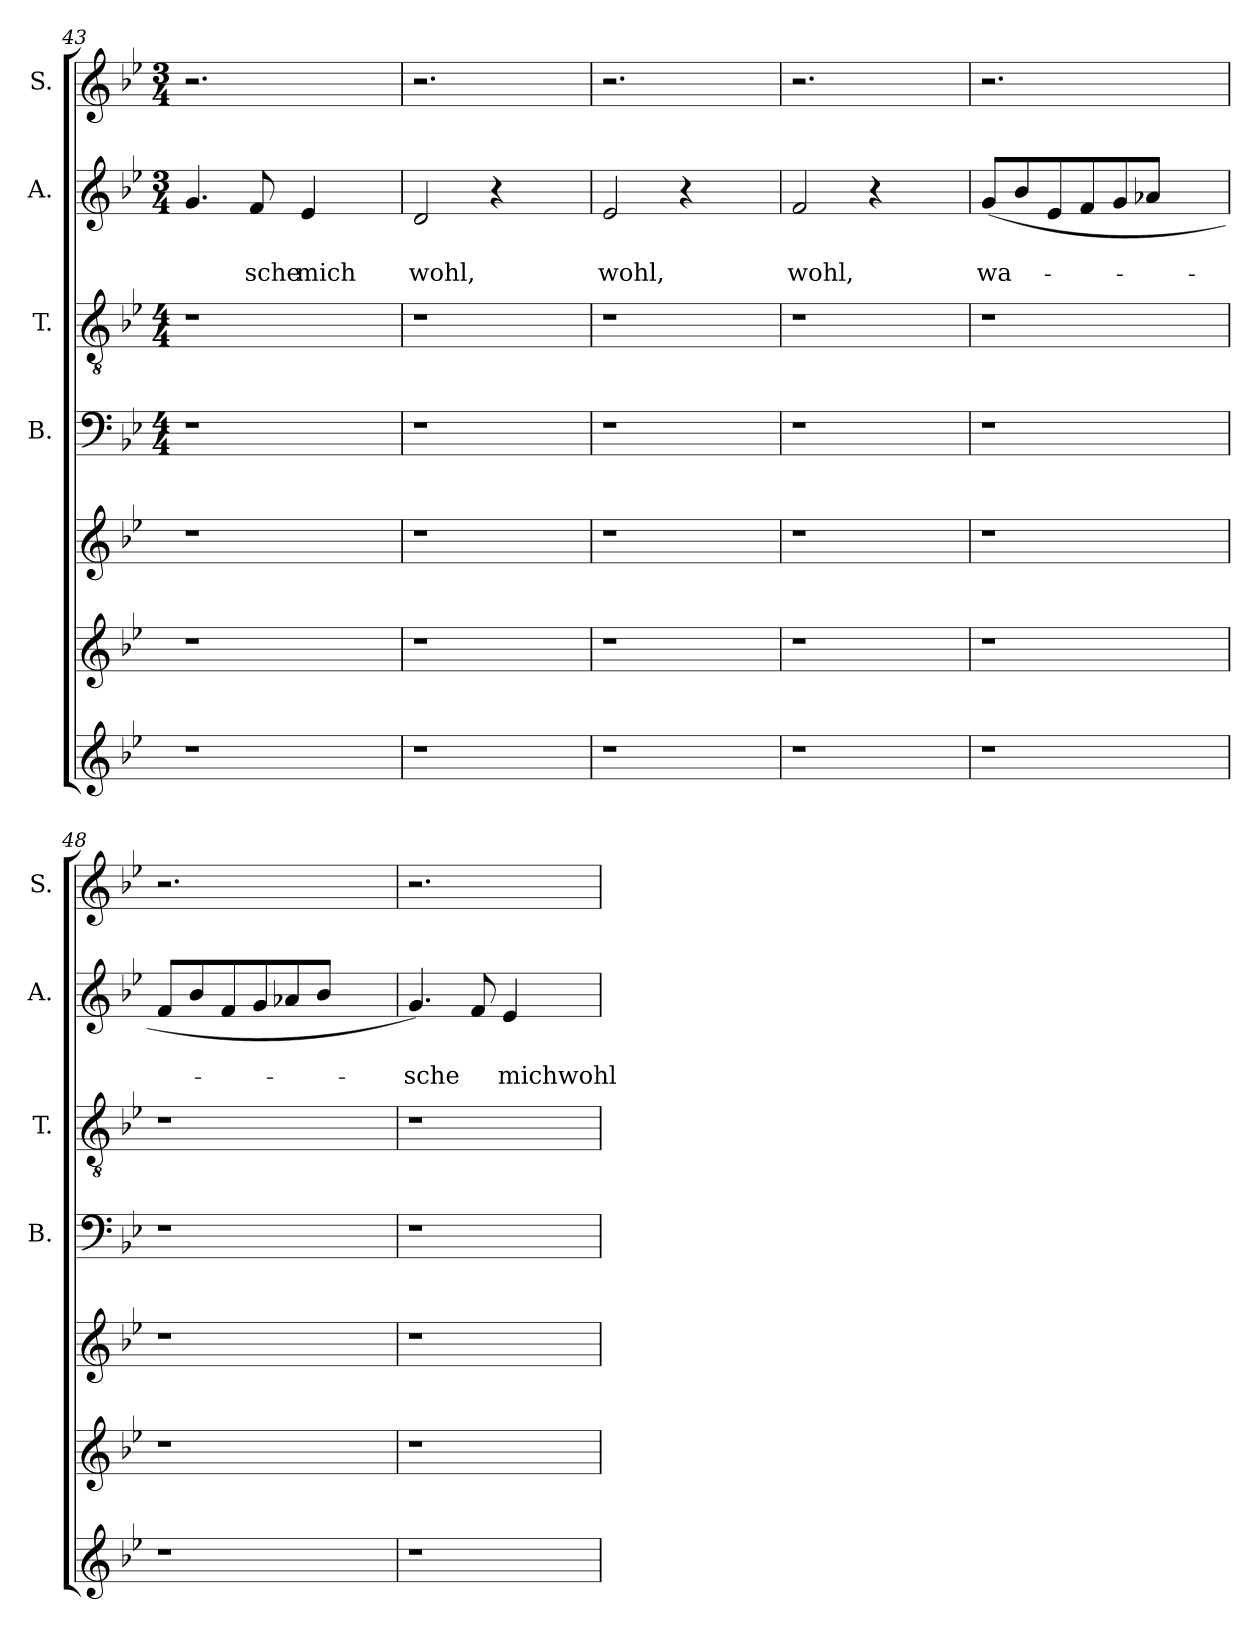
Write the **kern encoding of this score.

**kern	**kern	**kern	**kern	**kern	**kern	**text	**text	**kern
*part7	*part6	*part5	*part4	*part3	*part2	*part2	*part2	*part1
*staff7	*staff6	*staff5	*staff4	*staff3	*staff2	*staff2	*staff2	*staff1
*	*	*	*I"B.	*I"T.	*I"A.	*	*	*I"S.
*	*	*	*I'B.	*I'T.	*I'A.	*	*	*I'S.
*clefG2	*clefG2	*clefG2	*clefF4	*clefGv2	*clefG2	*	*	*clefG2
*k[b-e-]	*k[b-e-]	*k[b-e-]	*k[b-e-]	*k[b-e-]	*k[b-e-]	*	*	*k[b-e-]
*B-:	*B-:	*B-:	*B-:	*B-:	*B-:	*	*	*B-:
*	*	*	*M4/4	*M4/4	*M3/4	*	*	*M3/4
=43	=43	=43	=43	=43	=43	=43	=43	=43
1r	1r	1r	1r	1r	4.g/	.	.	2.r
!	!	!	!	!	!	!	!LO:LY:b	!
.	.	.	.	.	8f/	.	sche	.
!	!	!	!	!	!	!	!LO:LY:b	!
.	.	.	.	.	4e-/	.	mich	.
.	.	.	.	.	4ryy	.	.	4ryy
!!LO:LB:g=z
=44	=44	=44	=44	=44	=44	=44	=44	=44
!	!	!	!	!	!	!	!LO:LY:b	!
1r	1r	1r	1r	1r	2d/	.	wohl,	2.r
.	.	.	.	.	4r	.	.	.
.	.	.	.	.	4ryy	.	.	4ryy
=45	=45	=45	=45	=45	=45	=45	=45	=45
!	!	!	!	!	!	!	!LO:LY:b	!
1r	1r	1r	1r	1r	2e-/	.	wohl,	2.r
.	.	.	.	.	4r	.	.	.
.	.	.	.	.	4ryy	.	.	4ryy
=46	=46	=46	=46	=46	=46	=46	=46	=46
!	!	!	!	!	!	!	!LO:LY:b	!
1r	1r	1r	1r	1r	2f/	.	wohl,	2.r
.	.	.	.	.	4r	.	.	.
.	.	.	.	.	4ryy	.	.	4ryy
=47	=47	=47	=47	=47	=47	=47	=47	=47
!	!	!	!	!	!	!	!LO:LY:b	!
1r	1r	1r	1r	1r	(<8g/L	.	wa-	2.r
.	.	.	.	.	8b-/	.	.	.
.	.	.	.	.	8e-/	.	.	.
.	.	.	.	.	8f/	.	.	.
.	.	.	.	.	8g/	.	.	.
.	.	.	.	.	8a-X/J	.	.	.
.	.	.	.	.	4ryy	.	.	4ryy
=48	=48	=48	=48	=48	=48	=48	=48	=48
1r	1r	1r	1r	1r	8f/L	.	.	2.r
.	.	.	.	.	8b-/	.	.	.
.	.	.	.	.	8f/	.	.	.
.	.	.	.	.	8g/	.	.	.
.	.	.	.	.	8a-X/	.	.	.
.	.	.	.	.	8b-/J	.	.	.
.	.	.	.	.	4ryy	.	.	4ryy
=49	=49	=49	=49	=49	=49	=49	=49	=49
!	!	!	!	!	!	!	!LO:LY:b	!
1r	1r	1r	1r	1r	4.g/)	.	-sche	2.r
.	.	.	.	.	8f/	.	.	.
!	!	!	!	!	!	!	!LO:LY:b	!
.	.	.	.	.	4e-/	.	michwohl	.
.	.	.	.	.	4ryy	.	.	4ryy
=	=	=	=	=	=	=	=	=
*-	*-	*-	*-	*-	*-	*-	*-	*-
